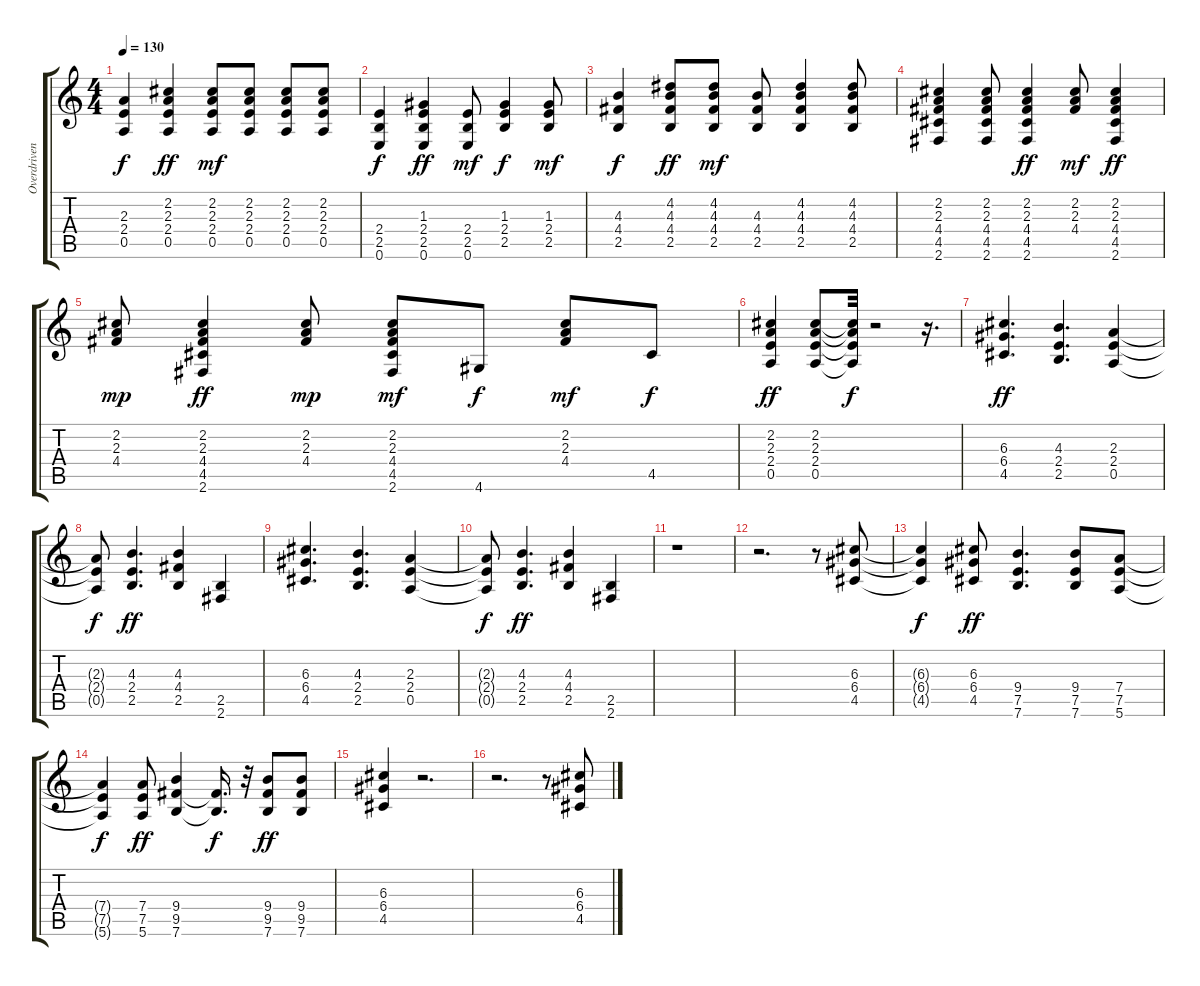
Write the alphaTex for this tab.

\track ("Overdriven Guitar 1" "Overdriven") {instrument overdrivenguitar}
\staff {score tabs}
\tuning (E4 B3 G3 D3 A2 E2) {hide}
\ts (4 4)
\tempo 130
\clef g2
\ks c
(2.3 2.4 0.5).4{dy f} (2.2 2.3 2.4 0.5).4{dy ff} (2.2 2.3 2.4 0.5).8{dy mf} (2.2 2.3 2.4 0.5).8 (2.2 2.3 2.4 0.5).8 (2.2 2.3 2.4 0.5).8 |
(2.4 2.5 0.6).4{dy f} (1.3 2.4 2.5 0.6).4{dy ff} (2.4 2.5 0.6).8{dy mf} (1.3 2.4 2.5).4{dy f} (1.3 2.4 2.5).8{dy mf} |
(4.3 4.4 2.5).4{dy f} (4.2 4.3 4.4 2.5).8{dy ff} (4.2 4.3 4.4 2.5).8{dy mf} (4.3 4.4 2.5).8 (4.2 4.3 4.4 2.5).4 (4.2 4.3 4.4 2.5).8 |
(2.2 2.3 4.4 4.5 2.6).4 (2.2 2.3 4.4 4.5 2.6).8 (2.2 2.3 4.4 4.5 2.6).4{dy ff} (2.2 2.3 4.4).8{dy mf} (2.2 2.3 4.4 4.5 2.6).4{dy ff} |
(2.2 2.3 4.4).8{dy mp} (2.2 2.3 4.4 4.5 2.6).4{dy ff} (2.2 2.3 4.4).8{dy mp} (2.2 2.3 4.4 4.5 2.6).8{dy mf} 4.6.8{dy f} (2.2 2.3 4.4).8{dy mf} 4.5.8{dy f} |
(2.2 2.3 2.4 0.5).4{dy ff} (2.2 2.3 2.4 0.5).8 (2.2{t} 2.3{t} 2.4{t} 0.5{t}).32{dy f} r.2 r.16{d} |
(6.3 6.4 4.5).4{d dy ff} (4.3 2.4 2.5).4{d} (2.3 2.4 0.5).4 |
(2.3{t} 2.4{t} 0.5{t}).8{dy f} (4.3 2.4 2.5).4{d dy ff} (4.3 4.4 2.5).4 (2.5 2.6).4 |
(6.3 6.4 4.5).4{d} (4.3 2.4 2.5).4{d} (2.3 2.4 0.5).4 |
(2.3{t} 2.4{t} 0.5{t}).8{dy f} (4.3 2.4 2.5).4{d dy ff} (4.3 4.4 2.5).4 (2.5 2.6).4 |
r.1 |
r.2{d} r.8 (6.3 6.4 4.5).8 |
(6.3{t} 6.4{t} 4.5{t}).4{dy f} (6.3 6.4 4.5).8{dy ff} (9.4 7.5 7.6).4{d} (9.4 7.5 7.6).8 (7.4 7.5 5.6).8 |
(7.4{t} 7.5{t} 5.6{t}).4{dy f} (7.4 7.5 5.6).8{dy ff} (9.4 9.5 7.6).4 (9.5{t} 7.6{t}).16{d dy f} r.32 (9.4 9.5 7.6).8{dy ff} (9.4 9.5 7.6).8 |
(6.3 6.4 4.5).4 r.2{d} |
r.2{d} r.8 (6.3 6.4 4.5).8
